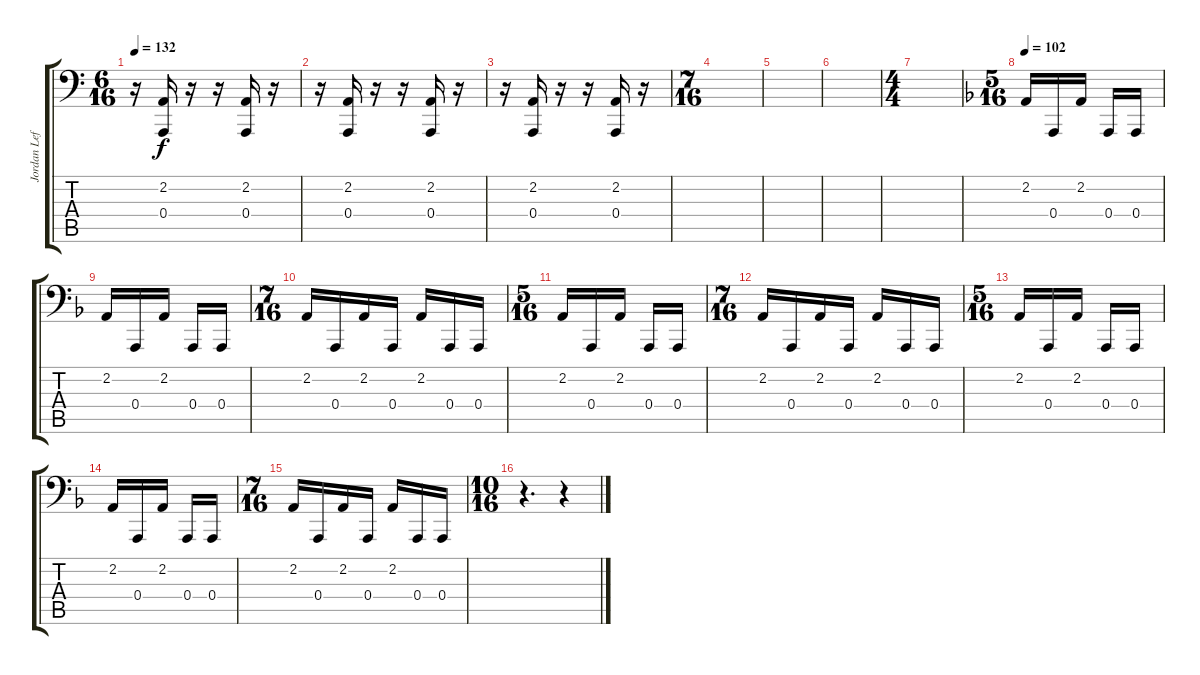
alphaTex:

\track ("Jordan Left Hand" "Jordan Lef") {instrument honkytonkpiano}
\staff {score tabs}
\tuning (C3 G2 D2 A1 E1 B0) {hide}
\ts (6 16)
\tempo 132
\clef f4
\ks c
r.16{dy f} (2.2 0.4).16 r.16 r.16 (2.2 0.4).16 r.16 |
r.16 (2.2 0.4).16 r.16 r.16 (2.2 0.4).16 r.16 |
r.16 (2.2 0.4).16 r.16 r.16 (2.2 0.4).16 r.16 |
\ts (7 16)
|
|
|
\ts (4 4)
|
\ts (5 16)
\tempo 102
\ks f
2.2.16 0.4.16 2.2.16 0.4.16 0.4.16 |
2.2.16 0.4.16 2.2.16 0.4.16 0.4.16 |
\ts (7 16)
2.2.16 0.4.16 2.2.16 0.4.16 2.2.16 0.4.16 0.4.16 |
\ts (5 16)
2.2.16 0.4.16 2.2.16 0.4.16 0.4.16 |
\ts (7 16)
2.2.16 0.4.16 2.2.16 0.4.16 2.2.16 0.4.16 0.4.16 |
\ts (5 16)
2.2.16 0.4.16 2.2.16 0.4.16 0.4.16 |
2.2.16 0.4.16 2.2.16 0.4.16 0.4.16 |
\ts (7 16)
2.2.16 0.4.16 2.2.16 0.4.16 2.2.16 0.4.16 0.4.16 |
\ts (10 16)
r.4{d} r.4
